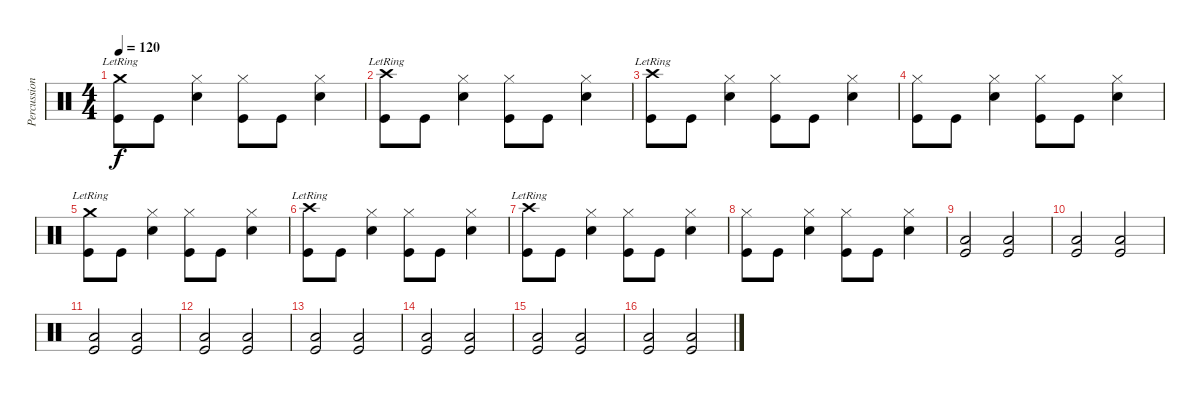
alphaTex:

\track ("Percussions" "Percussion") {instrument percussion}
\staff {score}
\articulation defaults
\ts (4 4)
\tempo 120
\clef neutral
\ks c
("Crash medium (hit)"{lr} "Kick (hit)").8{dy f} "Kick (hit)".8 ("Hi-Hat (closed)" "Snare (hit) 2").4 ("Hi-Hat (closed)" "Kick (hit)").8 "Kick (hit)".8 ("Hi-Hat (closed)" "Snare (hit) 2").4 |
("Crash high (hit)"{lr} "Kick (hit)").8 "Kick (hit)".8 ("Hi-Hat (closed)" "Snare (hit) 2").4 ("Hi-Hat (closed)" "Kick (hit)").8 "Kick (hit)".8 ("Hi-Hat (closed)" "Snare (hit) 2").4 |
("Crash high (hit)"{lr} "Kick (hit)").8 "Kick (hit)".8 ("Hi-Hat (closed)" "Snare (hit) 2").4 ("Hi-Hat (closed)" "Kick (hit)").8 "Kick (hit)".8 ("Hi-Hat (closed)" "Snare (hit) 2").4 |
("Hi-Hat (closed)" "Kick (hit)").8 "Kick (hit)".8 ("Hi-Hat (closed)" "Snare (hit) 2").4 ("Hi-Hat (closed)" "Kick (hit)").8 "Kick (hit)".8 ("Hi-Hat (closed)" "Snare (hit) 2").4 |
("Crash medium (hit)"{lr} "Kick (hit)").8 "Kick (hit)".8 ("Hi-Hat (closed)" "Snare (hit) 2").4 ("Hi-Hat (closed)" "Kick (hit)").8 "Kick (hit)".8 ("Hi-Hat (closed)" "Snare (hit) 2").4 |
("Crash high (hit)"{lr} "Kick (hit)").8 "Kick (hit)".8 ("Hi-Hat (closed)" "Snare (hit) 2").4 ("Hi-Hat (closed)" "Kick (hit)").8 "Kick (hit)".8 ("Hi-Hat (closed)" "Snare (hit) 2").4 |
("Crash high (hit)"{lr} "Kick (hit)").8 "Kick (hit)".8 ("Hi-Hat (closed)" "Snare (hit) 2").4 ("Hi-Hat (closed)" "Kick (hit)").8 "Kick (hit)".8 ("Hi-Hat (closed)" "Snare (hit) 2").4 |
("Hi-Hat (closed)" "Kick (hit)").8 "Kick (hit)".8 ("Hi-Hat (closed)" "Snare (hit) 2").4 ("Hi-Hat (closed)" "Kick (hit)").8 "Kick (hit)".8 ("Hi-Hat (closed)" "Snare (hit) 2").4 |
("Low Floor Tom (hit)" "Kick (hit)").2 ("Low Floor Tom (hit)" "Kick (hit)").2 |
("Low Floor Tom (hit)" "Kick (hit)").2 ("Low Floor Tom (hit)" "Kick (hit)").2 |
("Low Floor Tom (hit)" "Kick (hit)").2 ("Low Floor Tom (hit)" "Kick (hit)").2 |
("Low Floor Tom (hit)" "Kick (hit)").2 ("Low Floor Tom (hit)" "Kick (hit)").2 |
("Low Floor Tom (hit)" "Kick (hit)").2 ("Low Floor Tom (hit)" "Kick (hit)").2 |
("Low Floor Tom (hit)" "Kick (hit)").2 ("Low Floor Tom (hit)" "Kick (hit)").2 |
("Low Floor Tom (hit)" "Kick (hit)").2 ("Low Floor Tom (hit)" "Kick (hit)").2 |
("Low Floor Tom (hit)" "Kick (hit)").2 ("Low Floor Tom (hit)" "Kick (hit)").2
